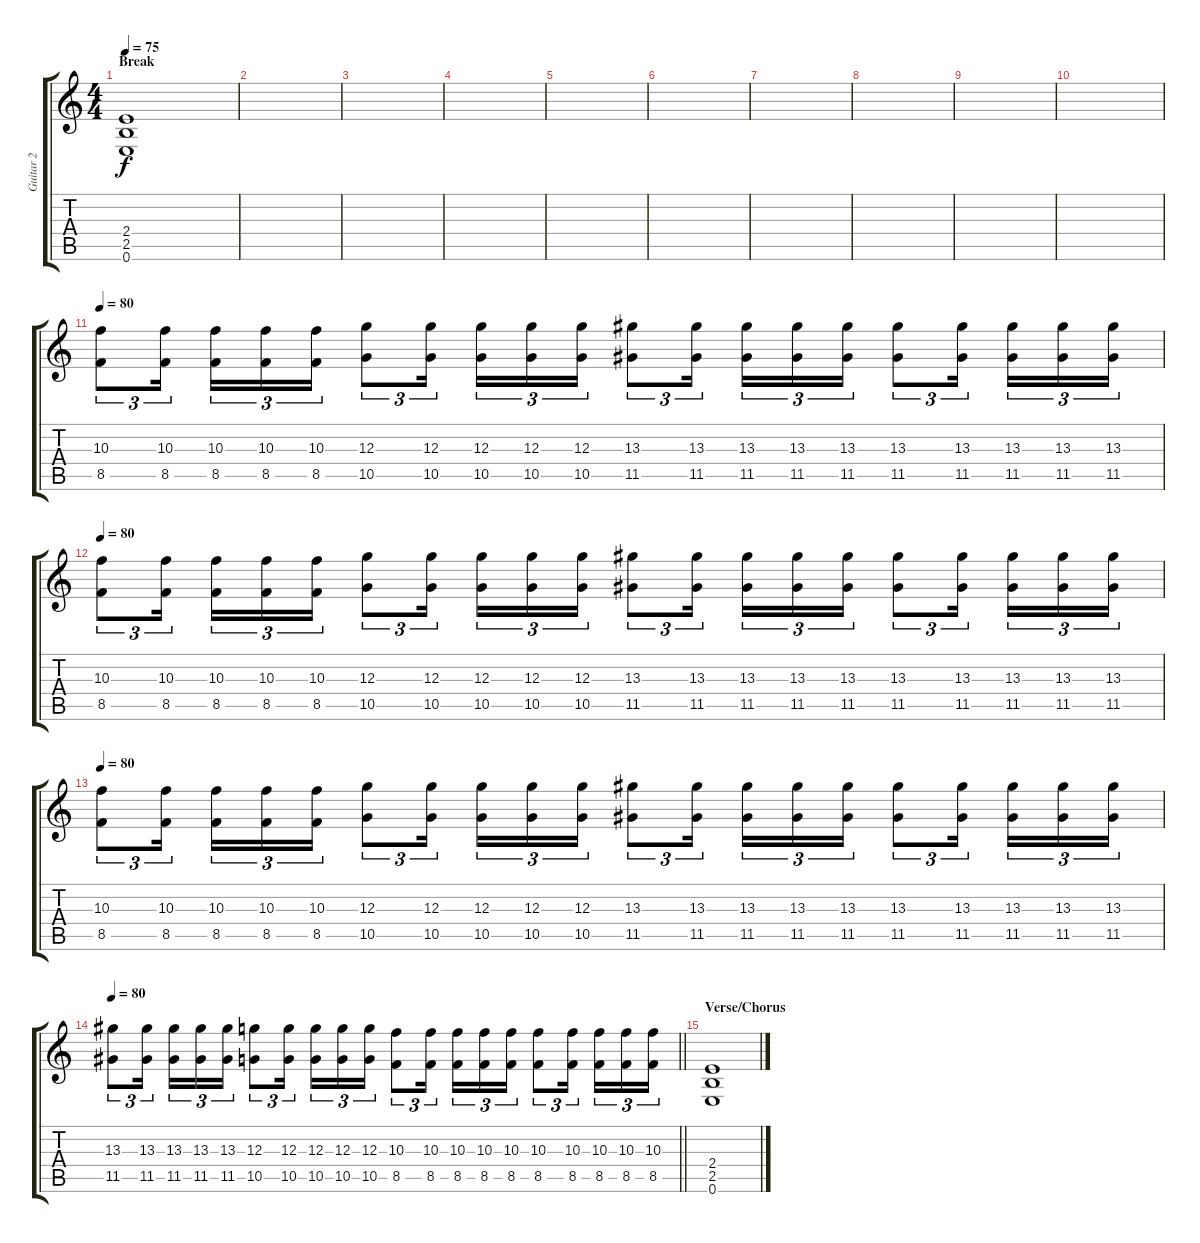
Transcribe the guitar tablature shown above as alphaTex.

\track ("Guitar 2" "Guitar 2") {instrument distortionguitar}
\staff {score tabs}
\tuning (E4 B3 G3 D3 A2 E2) {hide}
\ts (4 4)
\section ("" "Break")
\tempo 75
\clef g2
\ks c
(2.4 2.5 0.6).1{dy f volume 0} |
|
|
|
|
|
|
|
|
|
\tempo 80
(10.3 8.5).8{tu (3 2) volume 13 instrument distortionguitar} (10.3 8.5).16{tu (3 2) beam splitsecondary} (10.3 8.5).16{tu (3 2)} (10.3 8.5).16{tu (3 2)} (10.3 8.5).16{tu (3 2)} (12.3 10.5).8{tu (3 2)} (12.3 10.5).16{tu (3 2) beam splitsecondary} (12.3 10.5).16{tu (3 2)} (12.3 10.5).16{tu (3 2)} (12.3 10.5).16{tu (3 2)} (13.3 11.5).8{tu (3 2)} (13.3 11.5).16{tu (3 2) beam splitsecondary} (13.3 11.5).16{tu (3 2)} (13.3 11.5).16{tu (3 2)} (13.3 11.5).16{tu (3 2)} (13.3 11.5).8{tu (3 2)} (13.3 11.5).16{tu (3 2) beam splitsecondary} (13.3 11.5).16{tu (3 2)} (13.3 11.5).16{tu (3 2)} (13.3 11.5).16{tu (3 2)} |
\tempo 80
(10.3 8.5).8{tu (3 2) instrument distortionguitar} (10.3 8.5).16{tu (3 2) beam splitsecondary} (10.3 8.5).16{tu (3 2)} (10.3 8.5).16{tu (3 2)} (10.3 8.5).16{tu (3 2)} (12.3 10.5).8{tu (3 2)} (12.3 10.5).16{tu (3 2) beam splitsecondary} (12.3 10.5).16{tu (3 2)} (12.3 10.5).16{tu (3 2)} (12.3 10.5).16{tu (3 2)} (13.3 11.5).8{tu (3 2)} (13.3 11.5).16{tu (3 2) beam splitsecondary} (13.3 11.5).16{tu (3 2)} (13.3 11.5).16{tu (3 2)} (13.3 11.5).16{tu (3 2)} (13.3 11.5).8{tu (3 2)} (13.3 11.5).16{tu (3 2) beam splitsecondary} (13.3 11.5).16{tu (3 2)} (13.3 11.5).16{tu (3 2)} (13.3 11.5).16{tu (3 2)} |
\tempo 80
(10.3 8.5).8{tu (3 2) instrument distortionguitar} (10.3 8.5).16{tu (3 2) beam splitsecondary} (10.3 8.5).16{tu (3 2)} (10.3 8.5).16{tu (3 2)} (10.3 8.5).16{tu (3 2)} (12.3 10.5).8{tu (3 2)} (12.3 10.5).16{tu (3 2) beam splitsecondary} (12.3 10.5).16{tu (3 2)} (12.3 10.5).16{tu (3 2)} (12.3 10.5).16{tu (3 2)} (13.3 11.5).8{tu (3 2)} (13.3 11.5).16{tu (3 2) beam splitsecondary} (13.3 11.5).16{tu (3 2)} (13.3 11.5).16{tu (3 2)} (13.3 11.5).16{tu (3 2)} (13.3 11.5).8{tu (3 2)} (13.3 11.5).16{tu (3 2) beam splitsecondary} (13.3 11.5).16{tu (3 2)} (13.3 11.5).16{tu (3 2)} (13.3 11.5).16{tu (3 2)} |
\tempo 80
\barLineRight lightlight
(13.3 11.5).8{tu (3 2)} (13.3 11.5).16{tu (3 2) beam splitsecondary} (13.3 11.5).16{tu (3 2)} (13.3 11.5).16{tu (3 2)} (13.3 11.5).16{tu (3 2)} (12.3 10.5).8{tu (3 2)} (12.3 10.5).16{tu (3 2) beam splitsecondary} (12.3 10.5).16{tu (3 2)} (12.3 10.5).16{tu (3 2)} (12.3 10.5).16{tu (3 2)} (10.3 8.5).8{tu (3 2) instrument distortionguitar} (10.3 8.5).16{tu (3 2) beam splitsecondary} (10.3 8.5).16{tu (3 2)} (10.3 8.5).16{tu (3 2)} (10.3 8.5).16{tu (3 2)} (10.3 8.5).8{tu (3 2) instrument distortionguitar} (10.3 8.5).16{tu (3 2) beam splitsecondary} (10.3 8.5).16{tu (3 2)} (10.3 8.5).16{tu (3 2)} (10.3 8.5).16{tu (3 2)} |
\section ("" "Verse/Chorus")
(2.4 2.5 0.6).1{volume 0}
